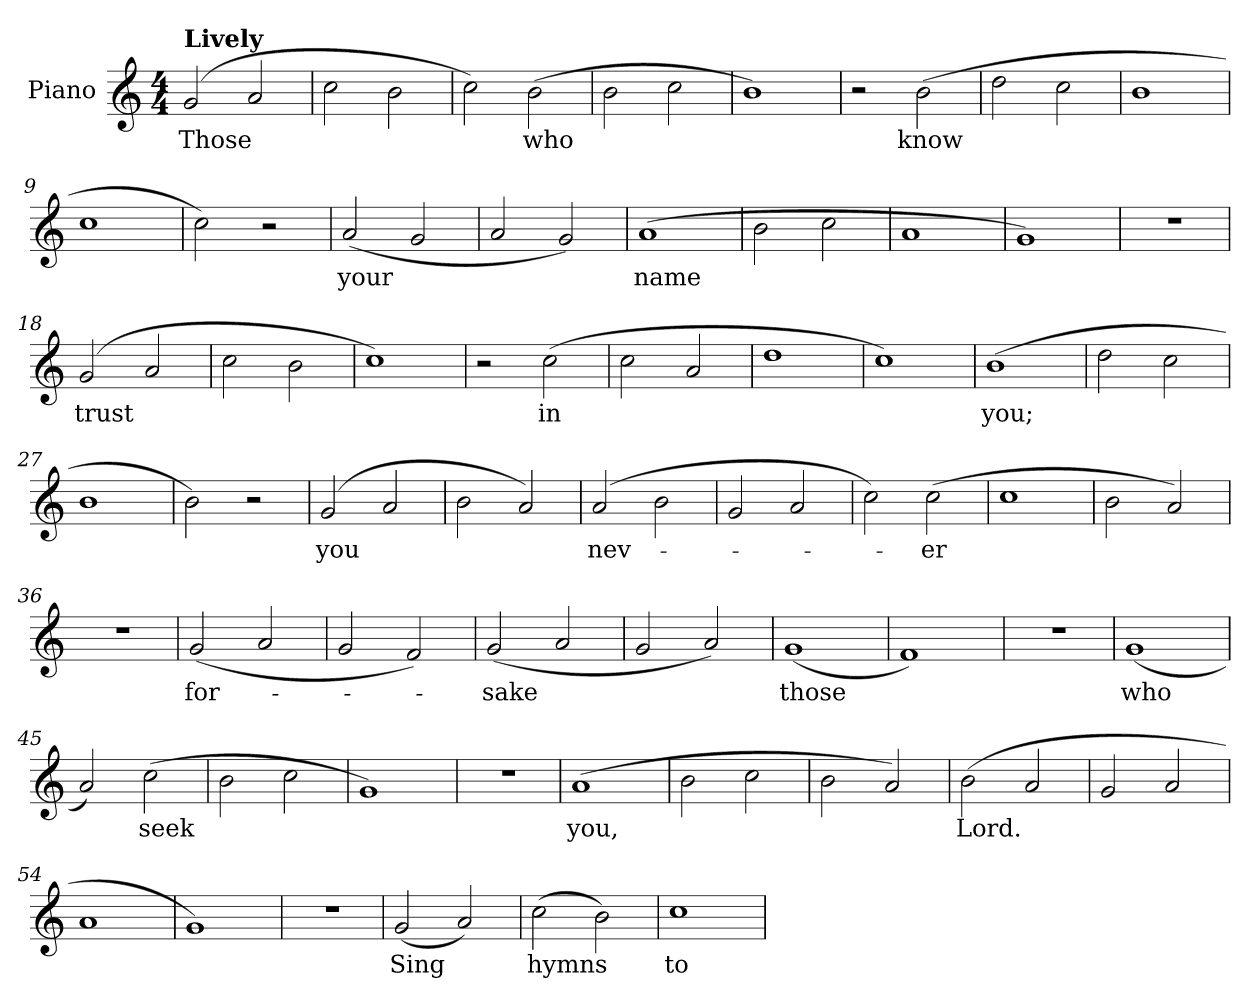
**kern	**text
*part1	*part1
*staff1	*staff1
*I"Piano	*
*I'Pno.	*
*clefG2	*
*k[]	*
*M4/4	*
*MM215	*
=1	=1
!LO:TX:a:B:t=Lively	!
!	!LO:LY:b
(>2g/	Those
2a/	.
=2	=2
2cc\	.
2b\	.
=3	=3
2cc\)	.
!	!LO:LY:b
(>2b\	who
=4	=4
2b\	.
2cc\	.
=5	=5
1b)	.
=6	=6
2r	.
!	!LO:LY:b
(>2b\	know
=7	=7
2dd\	.
2cc\	.
=8	=8
1b	.
=9	=9
1cc	.
=10	=10
2cc\)	.
2r	.
=11	=11
!	!LO:LY:b
(<2a/	your
2g/	.
=12	=12
2a/	.
2g/)	.
=13	=13
!	!LO:LY:b
(>1a	name
=14	=14
2b\	.
2cc\	.
=15	=15
1a	.
=16	=16
1g)	.
!!LO:LB:g=z
=17	=17
1r	.
=18	=18
!	!LO:LY:b
(>2g/	trust
2a/	.
=19	=19
2cc\	.
2b\	.
=20	=20
1cc)	.
=21	=21
2r	.
!	!LO:LY:b
(<2cc\	in
=22	=22
2cc\	.
2a/	.
=23	=23
1dd	.
=24	=24
1cc)	.
=25	=25
!	!LO:LY:b
(>1b	you;
=26	=26
2dd\	.
2cc\	.
=27	=27
1b	.
=28	=28
2b\)	.
2r	.
=29	=29
!	!LO:LY:b
(>2g/	you
2a/	.
=30	=30
2b\	.
2a/)	.
=31	=31
!	!LO:LY:b
(>2a/	nev-
2b\	.
=32	=32
2g/	.
2a/	.
=33	=33
2cc\)	.
!	!LO:LY:b
(<2cc\	-er
!!LO:LB:g=z
=34	=34
1cc	.
=35	=35
2b\	.
2a/)	.
=36	=36
1r	.
=37	=37
!	!LO:LY:b
(>2g/	for-
2a/	.
=38	=38
2g/	.
2f/)	.
=39	=39
!	!LO:LY:b
(>2g/	-sake
2a/	.
=40	=40
2g/	.
2a/)	.
=41	=41
!	!LO:LY:b
(<1g	those
=42	=42
1f)	.
=43	=43
1r	.
=44	=44
!	!LO:LY:b
(>1g	who
=45	=45
2a/)	.
!	!LO:LY:b
(<2cc\	seek
=46	=46
2b\	.
2cc\	.
=47	=47
1g)	.
=48	=48
1r	.
=49	=49
!	!LO:LY:b
(>1a	you,
!!LO:LB:g=z
=50	=50
2b\	.
2cc\	.
!!LO:LB:g=z
=51	=51
2b\	.
2a/)	.
=52	=52
!	!LO:LY:b
(<2b\	Lord.
2a/	.
=53	=53
2g/	.
2a/	.
=54	=54
1a	.
=55	=55
1g)	.
=56	=56
1r	.
=57	=57
!	!LO:LY:b
(>2g/	Sing
2a/)	.
=58	=58
!	!LO:LY:b
(<2cc\	hymns
2b\)	.
=59	=59
!	!LO:LY:b
1cc	to
=	=
*-	*-
